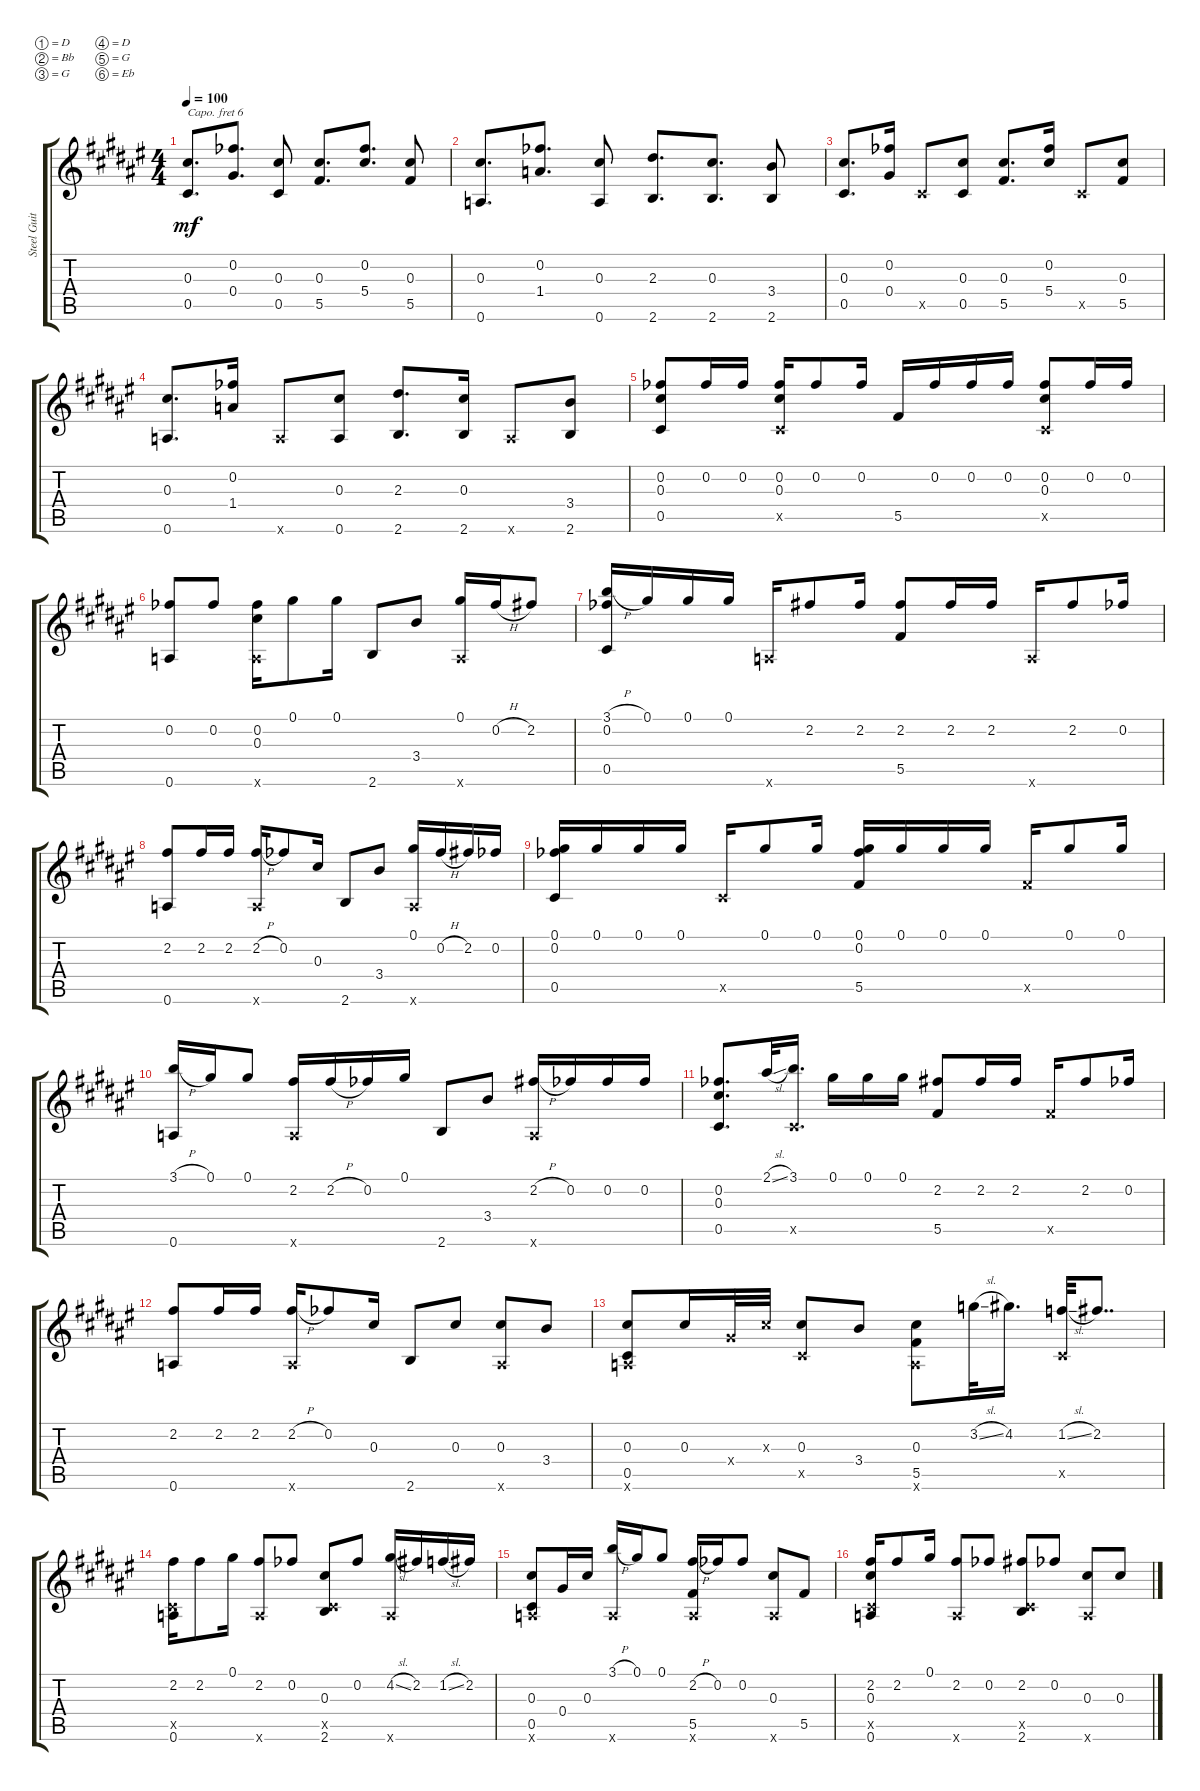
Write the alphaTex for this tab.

\defaultSystemsLayout 4
\bracketExtendMode groupsimilarinstruments
\otherSystemsTrackNameOrientation horizontal
\track ("Steel Guitar" "Steel Guit") {instrument acousticguitarsteel}
\staff {score tabs}
\capo 6
\tuning (D4 Bb3 G3 D3 G2 Eb2)
\ts (4 4)
\tempo 100
\clef g2
\scale
1.00173
\ks f#
(0.5{acc forcenatural} 0.3{acc forcenatural}).8{d dy mf instrument acousticguitarsteel beam Up} (0.2{acc b} 0.4{acc forcenatural}).8{d beam Up} (0.3{acc forcenatural} 0.5{acc forcenatural}).8{beam Up} (0.3{acc forcenatural} 5.5{acc forcenatural}).8{d beam Up} (5.4{acc forcenatural} 0.2{acc b}).8{d beam Up} (0.3{acc forcenatural} 5.5{acc forcenatural}).8{beam Up} |
\scale
0.994973 (0.6{acc b} 0.3{acc forcenatural}).8{d beam Up} (0.2{acc b} 1.4{acc b}).8{d beam Up} (0.6{acc b} 0.3{acc forcenatural}).8{beam Up} (2.3{acc forcenatural} 2.6{acc forcenatural}).8{d beam Up} (2.6{acc forcenatural} 0.3{acc forcenatural}).8{d beam Up} (2.6{acc forcenatural} 3.4{acc forcenatural}).8{beam Up} |
\scale
1.00322 (0.5{acc forcenatural} 0.3{acc forcenatural}).8{d beam Up} (0.2{acc b} 0.4{acc forcenatural}).16{beam Up} 0.5{x acc forcenatural}.8{beam Up} (0.3{acc forcenatural} 0.5{acc forcenatural}).8{beam Up} (0.3{acc forcenatural} 5.5{acc forcenatural}).8{d beam Up} (5.4{acc forcenatural} 0.2{acc b}).16{beam Up} 0.5{x acc forcenatural}.8{beam Up} (0.3{acc forcenatural} 5.5{acc forcenatural}).8{beam Up} |
(0.6{acc b} 0.3{acc forcenatural}).8{d beam Up} (0.2{acc b} 1.4{acc b}).16{beam Up} 0.6{x acc b}.8{beam Up} (0.6{acc b} 0.3{acc forcenatural}).8{beam Up} (2.3{acc forcenatural} 2.6{acc forcenatural}).8{d beam Up} (2.6{acc forcenatural} 0.3{acc forcenatural}).16{beam Up} 0.6{x acc b}.8{beam Up} (2.6{acc forcenatural} 3.4{acc forcenatural}).8{beam Up} |
(0.2{acc b} 0.5{acc forcenatural} 0.3{acc forcenatural}).8{beam Up} 0.2{acc b}.16{beam Up} 0.2{acc b}.16{beam Up} (0.2{acc b} 0.5{x acc forcenatural} 0.3{acc forcenatural}).16{beam Up} 0.2{acc b}.8{beam Up} 0.2{acc b}.16{beam Up} 5.5{acc forcenatural}.16{beam Up} 0.2{acc b}.16{beam Up} 0.2{acc b}.16{beam Up} 0.2{acc b}.16{beam Up} (0.2{acc b} 0.5{x acc forcenatural} 0.3{acc forcenatural}).8{beam Up} 0.2{acc b}.16{beam Up} 0.2{acc b}.16{beam Up} |
(0.2{acc b} 0.6{acc b}).8{beam Up} 0.2{acc b}.8{beam Up} (0.2{acc b} 0.3{acc forcenatural} 0.6{x acc b}).16{beam Down} 0.1{acc forcenatural}.8{beam Down} 0.1{acc forcenatural}.16{beam Down} 2.6{acc forcenatural}.8{beam Up} 3.4{acc forcenatural}.8{beam Up} (0.1{acc forcenatural} 0.6{x acc b}).16{beam Up} 0.2{h acc b}.16{beam Up} 2.2{acc forcenatural}.8{beam Up} |
(0.2{acc b} 0.5{acc forcenatural} 3.1{h acc forcenatural}).16{beam Up} 0.1{acc forcenatural}.16{beam Up} 0.1{acc forcenatural}.16{beam Up} 0.1{acc forcenatural}.16{beam Up} 0.6{x acc b}.16{beam Up} 2.2{acc forcenatural}.8{beam Up} 2.2{acc forcenatural}.16{beam Up} (5.5{acc forcenatural} 2.2{acc forcenatural}).8{beam Up} 2.2{acc forcenatural}.16{beam Up} 2.2{acc forcenatural}.16{beam Up} 0.6{x acc b}.16{beam Up} 2.2{acc forcenatural}.8{beam Up} 0.2{acc b}.16{beam Up} |
(2.2{acc forcenatural} 0.6{acc b}).8{beam Up} 2.2{acc forcenatural}.16{beam Up} 2.2{acc forcenatural}.16{beam Up} (2.2{h acc forcenatural} 0.6{x acc b}).16{beam Up} 0.2{acc b}.8{beam Up} 0.3{acc forcenatural}.16{beam Up} 2.6{acc forcenatural}.8{beam Up} 3.4{acc forcenatural}.8{beam Up} (0.1{acc forcenatural} 0.6{x acc b}).16{beam Up} 0.2{h acc b}.16{beam Up} 2.2{acc forcenatural}.16{beam Up} 0.2{acc b}.16{beam Up} |
(0.1{acc forcenatural} 0.5{acc forcenatural} 0.2{acc b}).16{beam Up} 0.1{acc forcenatural}.16{beam Up} 0.1{acc forcenatural}.16{beam Up} 0.1{acc forcenatural}.16{beam Up} 0.5{x acc forcenatural}.16{beam Up} 0.1{acc forcenatural}.8{beam Up} 0.1{acc forcenatural}.16{beam Up} (0.1{acc forcenatural} 5.5{acc forcenatural} 0.2{acc b}).16{beam Up} 0.1{acc forcenatural}.16{beam Up} 0.1{acc forcenatural}.16{beam Up} 0.1{acc forcenatural}.16{beam Up} 5.5{x acc forcenatural}.16{beam Up} 0.1{acc forcenatural}.8{beam Up} 0.1{acc forcenatural}.16{beam Up} |
(3.1{h acc forcenatural} 0.6{acc b}).16{beam Up} 0.1{acc forcenatural}.16{beam Up} 0.1{acc forcenatural}.8{beam Up} (2.2{acc forcenatural} 0.6{x acc b}).16{beam Up} 2.2{h acc forcenatural}.16{beam Up} 0.2{acc b}.16{beam Up} 0.1{acc forcenatural}.16{beam Up} 2.6{acc forcenatural}.8{beam Up} 3.4{acc forcenatural}.8{beam Up} (2.2{h acc forcenatural} 0.6{x acc b}).16{beam Up} 0.2{acc b}.16{beam Up} 0.2{acc b}.16{beam Up} 0.2{acc b}.16{beam Up} |
(0.5{acc forcenatural} 0.2{acc b} 0.3{acc forcenatural}).8{d beam Up} 2.1{sl acc forcenatural}.32{beam Up} (3.1{acc forcenatural} 0.5{x acc forcenatural}).16{d beam Up} 0.1{acc forcenatural}.16{beam Down} 0.1{acc forcenatural}.16{beam Down} 0.1{acc forcenatural}.16{beam Down} (2.2{acc forcenatural} 5.5{acc forcenatural}).8{beam Up} 2.2{acc forcenatural}.16{beam Up} 2.2{acc forcenatural}.16{beam Up} 5.5{x acc forcenatural}.16{beam Up} 2.2{acc forcenatural}.8{beam Up} 0.2{acc b}.16{beam Up} |
(2.2{acc forcenatural} 0.6{acc b}).8{beam Up} 2.2{acc forcenatural}.16{beam Up} 2.2{acc forcenatural}.16{beam Up} (2.2{h acc forcenatural} 0.6{x acc b}).16{beam Up} 0.2{acc b}.8{beam Up} 0.3{acc forcenatural}.16{beam Up} 2.6{acc forcenatural}.8{beam Up} 0.3{acc forcenatural}.8{beam Up} (0.3{acc forcenatural} 0.6{x acc b}).8{beam Up} 3.4{acc forcenatural}.8{beam Up} |
(0.5{acc forcenatural} 0.3{acc forcenatural} 0.6{x acc b}).8{beam Up} 0.3{acc forcenatural}.16{beam Up} 0.4{x acc forcenatural}.32{beam Up} 0.3{x acc forcenatural}.32{beam Up} (0.3{acc forcenatural} 0.5{x acc forcenatural}).8{beam Up} 3.4{acc forcenatural}.8{beam Up} (5.5{acc forcenatural} 0.3{acc forcenatural} 0.6{x acc b}).8{beam Down} 3.2{sl acc b}.32{beam Down} 4.2{acc forcenatural}.16{d beam Down} (1.2{sl acc forcenatural} 0.5{x acc forcenatural}).32{beam Up} 2.2{acc forcenatural}.8{dd beam Up} |
(2.2{acc forcenatural} 0.6{acc b} 0.5{x acc forcenatural}).16{beam Down} 2.2{acc forcenatural}.8{beam Down} 0.1{acc forcenatural}.16{beam Down} (2.2{acc forcenatural} 0.6{x acc b}).8{beam Up} 0.2{acc b}.8{beam Up} (0.3{acc forcenatural} 2.6{acc forcenatural} 0.5{x acc forcenatural}).8{beam Up} 0.2{acc b}.8{beam Up} (4.2{sl acc forcenatural} 0.6{x acc b}).16{beam Up} 2.2{acc forcenatural}.16{beam Up} 1.2{sl acc forcenatural}.16{beam Up} 2.2{acc forcenatural}.16{beam Up} |
(0.3{acc forcenatural} 0.5{acc forcenatural} 0.6{x acc b}).8{beam Up} 0.4{acc forcenatural}.16{beam Up} 0.3{acc forcenatural}.16{beam Up} (3.1{h acc forcenatural} 0.6{x acc b}).16{beam Up} 0.1{acc forcenatural}.16{beam Up} 0.1{acc forcenatural}.8{beam Up} (2.2{h acc forcenatural} 5.5{acc forcenatural} 0.6{x acc b}).16{beam Up} 0.2{acc b}.16{beam Up} 0.2{acc b}.8{beam Up} (0.3{acc forcenatural} 0.6{x acc b}).8{beam Up} 5.5{acc forcenatural}.8{beam Up} |
(2.2{acc forcenatural} 0.6{acc b} 0.5{x acc forcenatural} 0.3{acc forcenatural}).16{beam Up} 2.2{acc forcenatural}.8{beam Up} 0.1{acc forcenatural}.16{beam Up} (2.2{acc forcenatural} 0.6{x acc b}).8{beam Up} 0.2{acc b}.8{beam Up} (2.2{acc forcenatural} 2.6{acc forcenatural} 0.5{x acc forcenatural}).8{beam Up} 0.2{acc b}.8{beam Up} (0.3{acc forcenatural} 0.6{x acc b}).8{beam Up} 0.3{acc forcenatural}.8{beam Up}
